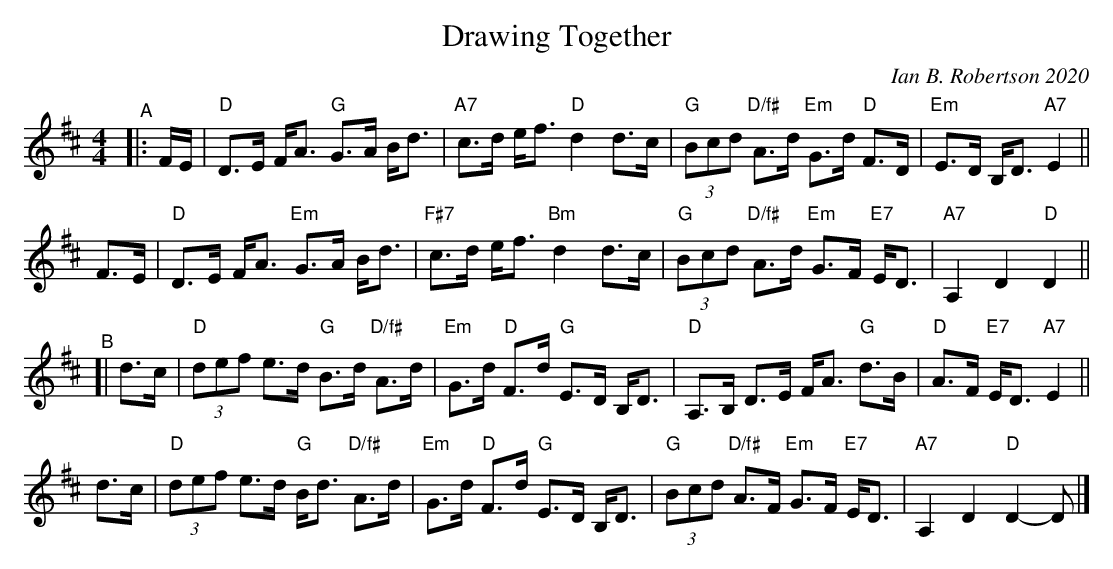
X:1
T: Drawing Together
C: Ian B. Robertson 2020
M: 4/4
L: 1/8
K: D
"^A"|: F/E/ |\
"D"D>E F<A "G"G>A B<d | "A7"c>d e<f "D"d2 d>c |\
"G"(3Bcd "D/f#"A>d "Em"G>d "D"F>D | "Em"E>D B,<D "A7"E2 ||
F>E |\
"D"D>E F<A "Em"G>A B<d | "F#7"c>d e<f "Bm"d2 d>c |\
"G"(3Bcd "D/f#"A>d "Em"G>F "E7"E<D | "A7"A,2 D2 "D"D2 ||
"^B"[| d>c |\
"D"(3def e>d "G"B>d "D/f#"A>d | "Em"G>d "D"F>d "G"E>D B,<D |\
"D"A,>B, D>E F<A "G"d>B | "D"A>F "E7"E<D "A7"E2 ||
d>c |\
"D"(3def e>d "G"B<d "D/f#"A>d | "Em"G>d "D"F>d "G"E>D B,<D |\
"G"(3Bcd "D/f#"A>F "Em"G>F "E7"E<D | "A7"A,2 D2 "D"D2-D |]
